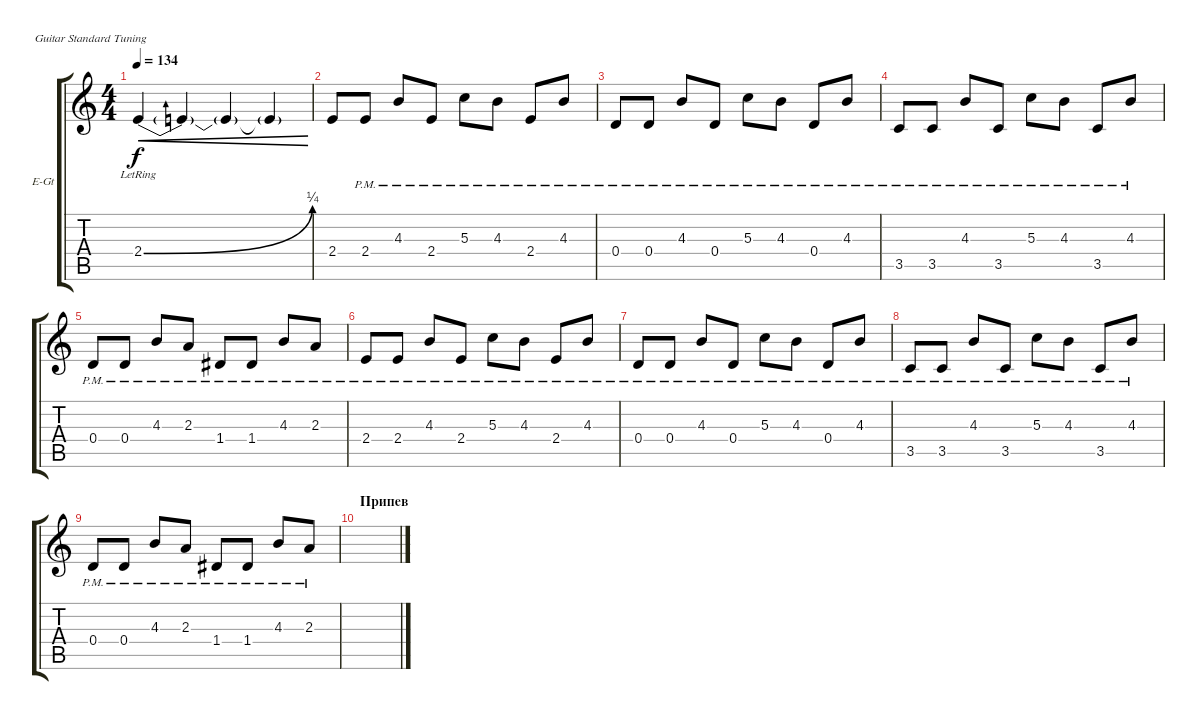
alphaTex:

\defaultSystemsLayout 4
\bracketExtendMode groupsimilarinstruments
\firstSystemTrackNameOrientation horizontal
\otherSystemsTrackNameOrientation horizontal
\track ("Electric Guitar" "E-Gt") {instrument distortionguitar}
\staff {score tabs}
\tuning (E4 B3 G3 D3 A2 E2)
\ts (4 4)
\tempo 134
\clef g2
\ks c
2.4{be (bend 0 0 59.4 1) lr}.4{cre dy f} 2.4{t}.4{cre} 2.4{t}.4{cre} 2.4{t}.4{cre} |
2.4.8 2.4{pm}.8 4.3{pm}.8 2.4{pm}.8 5.3{pm}.8 4.3{pm}.8 2.4{pm}.8 4.3{pm}.8 |
0.4{pm}.8 0.4{pm}.8 4.3{pm}.8 0.4{pm}.8 5.3{pm}.8 4.3{pm}.8 0.4{pm}.8 4.3{pm}.8 |
3.5{pm}.8 3.5{pm}.8 4.3{pm}.8 3.5{pm}.8 5.3{pm}.8 4.3{pm}.8 3.5{pm}.8 4.3{pm}.8 |
0.4{pm}.8 0.4{pm}.8 4.3{pm}.8 2.3{pm}.8 1.4{pm}.8 1.4{pm}.8 4.3{pm}.8 2.3{pm}.8 |
2.4{pm}.8 2.4{pm}.8 4.3{pm}.8 2.4{pm}.8 5.3{pm}.8 4.3{pm}.8 2.4{pm}.8 4.3{pm}.8 |
0.4{pm}.8 0.4{pm}.8 4.3{pm}.8 0.4{pm}.8 5.3{pm}.8 4.3{pm}.8 0.4{pm}.8 4.3{pm}.8 |
3.5{pm}.8 3.5{pm}.8 4.3{pm}.8 3.5{pm}.8 5.3{pm}.8 4.3{pm}.8 3.5{pm}.8 4.3{pm}.8 |
0.4{pm}.8 0.4{pm}.8 4.3{pm}.8 2.3{pm}.8 1.4{pm}.8 1.4{pm}.8 4.3{pm}.8 2.3{pm}.8 |
\section ("" "Припев")
